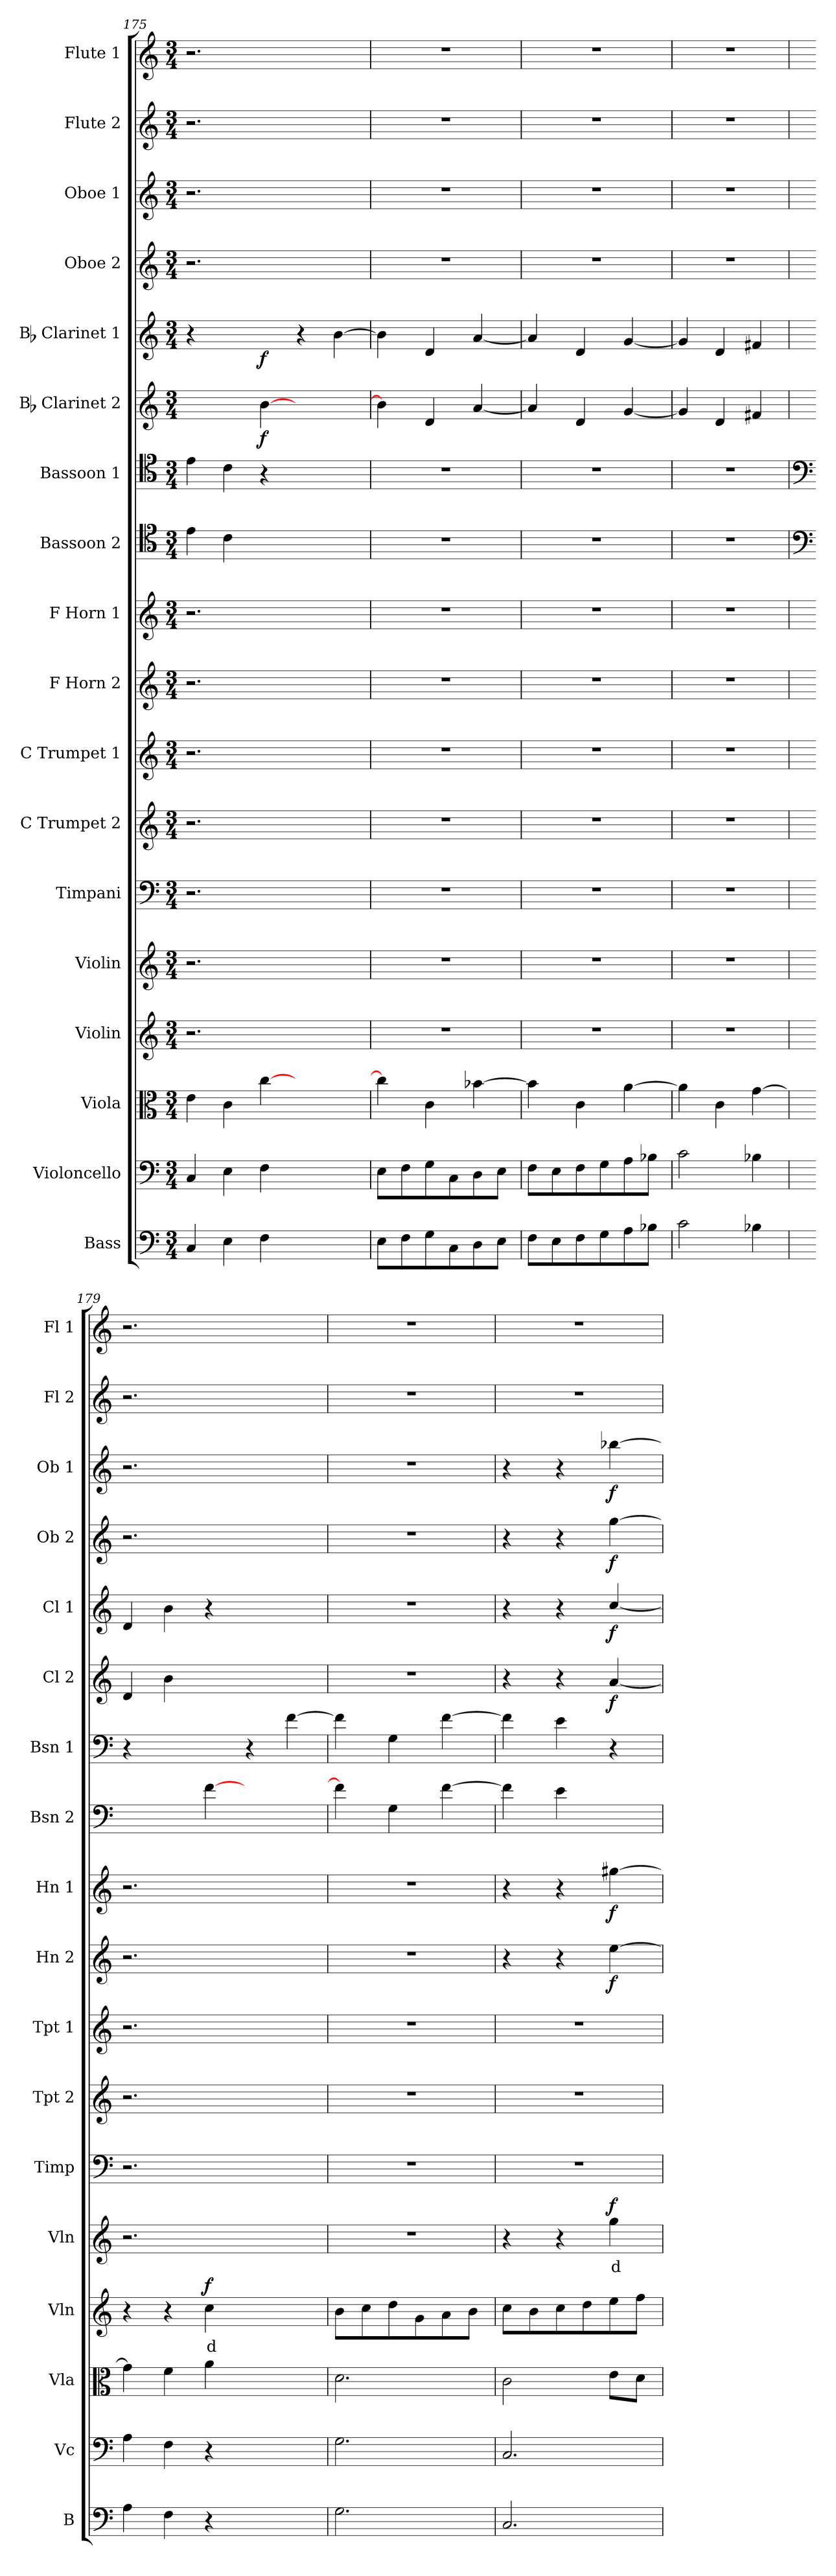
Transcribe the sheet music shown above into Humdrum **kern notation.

**kern	**kern	**kern	**kern	**text	**dynam	**kern	**text	**dynam	**kern	**kern	**kern	**kern	**dynam	**kern	**dynam	**kern	**kern	**kern	**dynam	**kern	**dynam	**kern	**dynam	**kern	**dynam	**kern	**kern
*part18	*part17	*part16	*part15	*part15	*part15	*part14	*part14	*part14	*part13	*part12	*part11	*part10	*part10	*part9	*part9	*part8	*part7	*part6	*part6	*part5	*part5	*part4	*part4	*part3	*part3	*part2	*part1
*staff18	*staff17	*staff16	*staff15	*staff15	*staff15	*staff14	*staff14	*staff14	*staff13	*staff12	*staff11	*staff10	*staff10	*staff9	*staff9	*staff8	*staff7	*staff6	*staff6	*staff5	*staff5	*staff4	*staff4	*staff3	*staff3	*staff2	*staff1
*I"Bass	*I"Violoncello	*I"Viola	*I"Violin	*	*	*I"Violin	*	*	*I"Timpani	*I"C Trumpet 2	*I"C Trumpet 1	*I"F Horn 2	*	*I"F Horn 1	*	*I"Bassoon 2	*I"Bassoon 1	*I"Bb Clarinet 2	*	*I"Bb Clarinet 1	*	*I"Oboe 2	*	*I"Oboe 1	*	*I"Flute 2	*I"Flute 1
*I'B	*I'Vc	*I'Vla	*I'Vln	*	*	*I'Vln	*	*	*I'Timp	*I'Tpt 2	*I'Tpt 1	*I'Hn 2	*	*I'Hn 1	*	*I'Bsn 2	*I'Bsn 1	*I'Cl 2	*	*I'Cl 1	*	*I'Ob 2	*	*I'Ob 1	*	*I'Fl 2	*I'Fl 1
*clefF4	*clefF4	*clefC3	*clefG2	*	*	*clefG2	*	*	*clefF4	*clefG2	*clefG2	*clefG2	*	*clefG2	*	*clefC4	*clefC4	*clefG2	*	*clefG2	*	*clefG2	*	*clefG2	*	*clefG2	*clefG2
*ITrd7c12	*	*	*	*	*	*	*	*	*	*ITrd1c2	*ITrd1c2	*ITrd4c7	*	*ITrd4c7	*	*	*	*ITrd1c2	*	*ITrd1c2	*	*	*	*	*	*	*
*k[]	*k[]	*k[]	*k[]	*	*	*k[]	*	*	*k[]	*k[b-e-]	*k[b-e-]	*k[b-]	*	*k[b-]	*	*k[]	*k[]	*k[b-e-]	*	*k[b-e-]	*	*k[]	*	*k[]	*	*k[]	*k[]
*M3/4	*M3/4	*M3/4	*M3/4	*	*	*M3/4	*	*	*M3/4	*M3/4	*M3/4	*M3/4	*	*M3/4	*	*M3/4	*M3/4	*M3/4	*	*M3/4	*	*M3/4	*	*M3/4	*	*M3/4	*M3/4
=175	=175	=175	=175	=175	=175	=175	=175	=175	=175	=175	=175	=175	=175	=175	=175	=175	=175	=175	=175	=175	=175	=175	=175	=175	=175	=175	=175
*	*	*	*	*	*	*	*	*	*	*	*	*	*	*	*	*	*	*	*	*^	*	*	*	*	*	*	*
4CC	4C	4e	2.r	.	.	2.r	.	.	2.r	2.r	2.r	2.r	.	2.r	.	4e	4e	2ryy	.	4r	2ryy	.	2.r	.	2.r	.	2.r	2.r
4EE	4E	4c	.	.	.	.	.	.	.	.	.	.	.	.	.	4c	4c	.	.	2ryy	.	.	.	.	.	.	.	.
!	!	!	!	!	!	!	!	!	!	!	!	!	!	!	!	!	!	!	!LO:DY:b	!	!	!LO:DY:b	!	!	!	!	!	!
4FF	4F	[4cc	.	.	.	.	.	.	.	.	.	.	.	.	.	4ryy	4r	[4a	f	.	2.ryy	f	.	.	.	.	.	.
2ryy	2ryy	2ryy	2ryy	.	.	2ryy	.	.	2ryy	2ryy	2ryy	2ryy	.	2ryy	.	2ryy	2ryy	2ryy	.	4r	.	.	2ryy	.	2ryy	.	2ryy	2ryy
.	.	.	.	.	.	.	.	.	.	.	.	.	.	.	.	.	.	.	.	[4a	.	.	.	.	.	.	.	.
*	*	*	*	*	*	*	*	*	*	*	*	*	*	*	*	*	*	*	*	*v	*v	*	*	*	*	*	*	*
=176	=176	=176	=176	=176	=176	=176	=176	=176	=176	=176	=176	=176	=176	=176	=176	=176	=176	=176	=176	=176	=176	=176	=176	=176	=176	=176	=176
8EEL	8EL	4cc]	2.r	.	.	2.r	.	.	2.r	2.r	2.r	2.r	.	2.r	.	2.r	2.r	4a]	.	4a]	.	2.r	.	2.r	.	2.r	2.r
8FF	8F	.	.	.	.	.	.	.	.	.	.	.	.	.	.	.	.	.	.	.	.	.	.	.	.	.	.
8GG	8G	4c	.	.	.	.	.	.	.	.	.	.	.	.	.	.	.	4c	.	4c	.	.	.	.	.	.	.
8CC	8C	.	.	.	.	.	.	.	.	.	.	.	.	.	.	.	.	.	.	.	.	.	.	.	.	.	.
8DD	8D	[4b-X	.	.	.	.	.	.	.	.	.	.	.	.	.	.	.	[4g	.	[4g	.	.	.	.	.	.	.
8EEJ	8EJ	.	.	.	.	.	.	.	.	.	.	.	.	.	.	.	.	.	.	.	.	.	.	.	.	.	.
=177	=177	=177	=177	=177	=177	=177	=177	=177	=177	=177	=177	=177	=177	=177	=177	=177	=177	=177	=177	=177	=177	=177	=177	=177	=177	=177	=177
8FFL	8FL	4b-]	2.r	.	.	2.r	.	.	2.r	2.r	2.r	2.r	.	2.r	.	2.r	2.r	4g]	.	4g]	.	2.r	.	2.r	.	2.r	2.r
8EE	8E	.	.	.	.	.	.	.	.	.	.	.	.	.	.	.	.	.	.	.	.	.	.	.	.	.	.
8FF	8F	4c	.	.	.	.	.	.	.	.	.	.	.	.	.	.	.	4c	.	4c	.	.	.	.	.	.	.
8GG	8G	.	.	.	.	.	.	.	.	.	.	.	.	.	.	.	.	.	.	.	.	.	.	.	.	.	.
8AA	8A	[4a	.	.	.	.	.	.	.	.	.	.	.	.	.	.	.	[4f	.	[4f	.	.	.	.	.	.	.
8BB-XJ	8B-XJ	.	.	.	.	.	.	.	.	.	.	.	.	.	.	.	.	.	.	.	.	.	.	.	.	.	.
=178	=178	=178	=178	=178	=178	=178	=178	=178	=178	=178	=178	=178	=178	=178	=178	=178	=178	=178	=178	=178	=178	=178	=178	=178	=178	=178	=178
2C	2c	4a]	2.r	.	.	2.r	.	.	2.r	2.r	2.r	2.r	.	2.r	.	2.r	2.r	4f]	.	4f]	.	2.r	.	2.r	.	2.r	2.r
.	.	4c	.	.	.	.	.	.	.	.	.	.	.	.	.	.	.	4c	.	4c	.	.	.	.	.	.	.
4BB-X	4B-X	[4g	.	.	.	.	.	.	.	.	.	.	.	.	.	.	.	4e	.	4en	.	.	.	.	.	.	.
=179	=179	=179	=179	=179	=179	=179	=179	=179	=179	=179	=179	=179	=179	=179	=179	=179	=179	=179	=179	=179	=179	=179	=179	=179	=179	=179	=179
*	*	*	*	*	*	*	*	*	*	*	*	*	*	*	*	*clefF4	*clefF4	*	*	*	*	*	*	*	*	*	*
4AA	4A	4g]	4r	.	.	2.r	.	.	2.r	2.r	2.r	2.r	.	2.r	.	2ryy	4r	4c	.	4c	.	2.r	.	2.r	.	2.r	2.r
4FF	4F	4f	4r	.	.	.	.	.	.	.	.	.	.	.	.	.	2ryy	4a	.	4a	.	.	.	.	.	.	.
!	!	!	!	!LO:LY:b	!LO:DY:b	!	!	!	!	!	!	!	!	!	!	!	!	!	!	!	!	!	!	!	!	!	!
4r	4r	4a	4cc	d	f	.	.	.	.	.	.	.	.	.	.	[4f	.	4ryy	.	4r	.	.	.	.	.	.	.
2ryy	2ryy	2ryy	2ryy	.	.	2ryy	.	.	2ryy	2ryy	2ryy	2ryy	.	2ryy	.	2ryy	4r	2ryy	.	2ryy	.	2ryy	.	2ryy	.	2ryy	2ryy
.	.	.	.	.	.	.	.	.	.	.	.	.	.	.	.	.	[4f	.	.	.	.	.	.	.	.	.	.
=180	=180	=180	=180	=180	=180	=180	=180	=180	=180	=180	=180	=180	=180	=180	=180	=180	=180	=180	=180	=180	=180	=180	=180	=180	=180	=180	=180
2.GG	2.G	2.d	8bL	.	.	2.r	.	.	2.r	2.r	2.r	2.r	.	2.r	.	4f]	4f]	2.r	.	2.r	.	2.r	.	2.r	.	2.r	2.r
.	.	.	8cc	.	.	.	.	.	.	.	.	.	.	.	.	.	.	.	.	.	.	.	.	.	.	.	.
.	.	.	8dd	.	.	.	.	.	.	.	.	.	.	.	.	4G	4G	.	.	.	.	.	.	.	.	.	.
.	.	.	8g	.	.	.	.	.	.	.	.	.	.	.	.	.	.	.	.	.	.	.	.	.	.	.	.
.	.	.	8a	.	.	.	.	.	.	.	.	.	.	.	.	[4f	[4f	.	.	.	.	.	.	.	.	.	.
.	.	.	8bJ	.	.	.	.	.	.	.	.	.	.	.	.	.	.	.	.	.	.	.	.	.	.	.	.
=181	=181	=181	=181	=181	=181	=181	=181	=181	=181	=181	=181	=181	=181	=181	=181	=181	=181	=181	=181	=181	=181	=181	=181	=181	=181	=181	=181
2.CC	2.C	2c	8ccL	.	.	4r	.	.	2.r	2.r	2.r	4r	.	4r	.	4f]	4f]	4r	.	4r	.	4r	.	4r	.	2.r	2.r
.	.	.	8b	.	.	.	.	.	.	.	.	.	.	.	.	.	.	.	.	.	.	.	.	.	.	.	.
.	.	.	8cc	.	.	4r	.	.	.	.	.	4r	.	4r	.	4e	4e	4r	.	4r	.	4r	.	4r	.	.	.
.	.	.	8dd	.	.	.	.	.	.	.	.	.	.	.	.	.	.	.	.	.	.	.	.	.	.	.	.
!	!	!	!	!	!	!	!LO:LY:b	!LO:DY:b	!	!	!	!	!LO:DY:b	!	!LO:DY:b	!	!	!	!LO:DY:b	!	!LO:DY:b	!	!LO:DY:b	!	!LO:DY:b	!	!
.	.	8eL	8ee	.	.	4gg	d	f	.	.	.	[4a\	f	[4cc#X\	f	4ryy	4r	[4g/	f	[4b-/	f	[4gg\	f	[4bb-X\	f	.	.
.	.	8dJ	8ffJ	.	.	.	.	.	.	.	.	.	.	.	.	.	.	.	.	.	.	.	.	.	.	.	.
=	=	=	=	=	=	=	=	=	=	=	=	=	=	=	=	=	=	=	=	=	=	=	=	=	=	=	=
*-	*-	*-	*-	*-	*-	*-	*-	*-	*-	*-	*-	*-	*-	*-	*-	*-	*-	*-	*-	*-	*-	*-	*-	*-	*-	*-	*-
